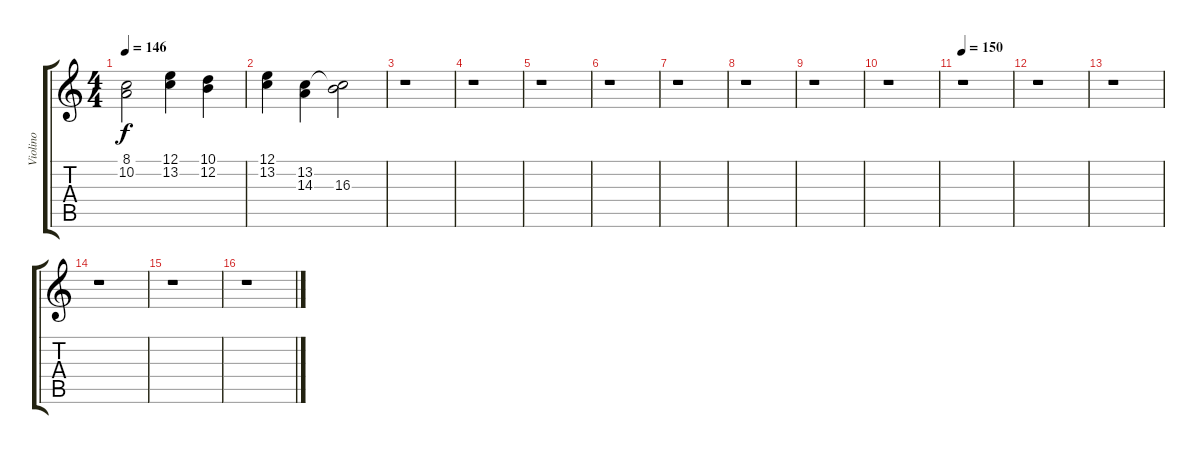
\track ("Violino" "Violino") {instrument violin}
\staff {score tabs}
\tuning (E4 B3 G3 D3 A2 E2) {hide}
\ts (4 4)
\tempo 146
\clef g2
\ks c
(8.1 10.2).2{dy f} (12.1 13.2).4 (10.1 12.2).4 |
(12.1 13.2).4 (13.2 14.3).4 (13.2{t} 16.3).2 |
r.1 |
r.1 |
r.1 |
r.1 |
r.1 |
r.1 |
r.1 |
r.1 |
\tempo 150
r.1 |
r.1 |
r.1 |
r.1 |
r.1 |
r.1
